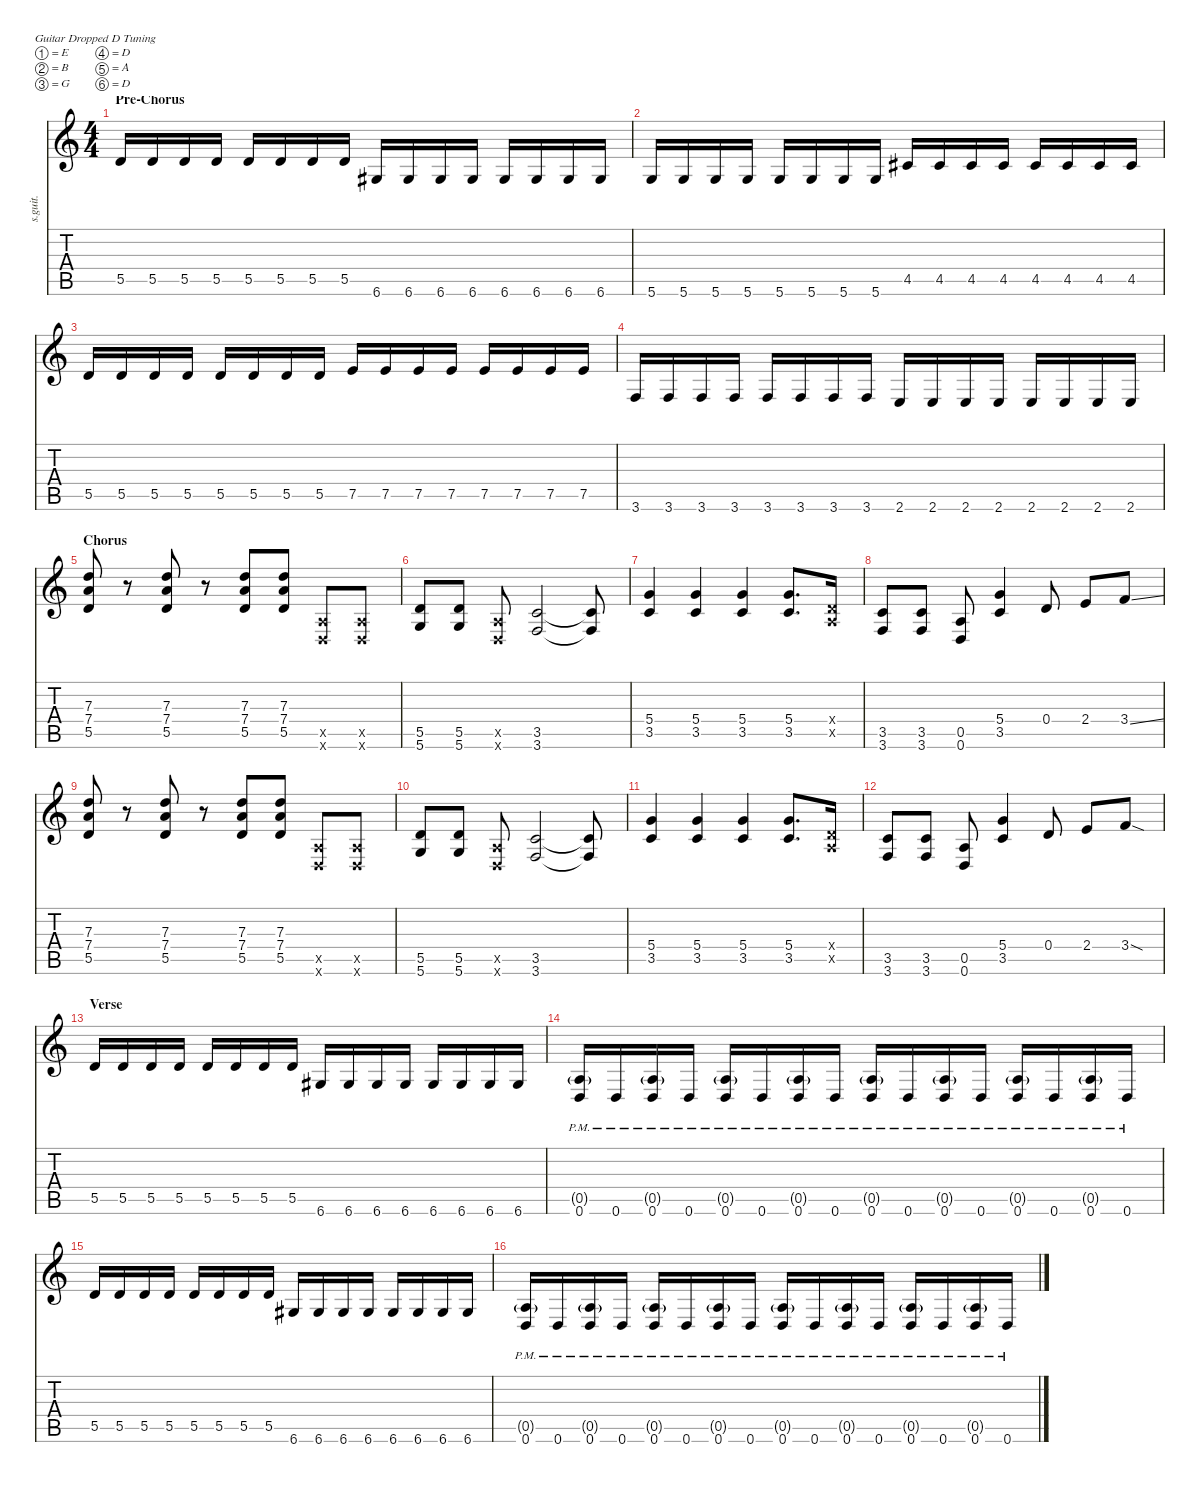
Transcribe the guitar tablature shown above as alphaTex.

\defaultSystemsLayout 4
\hideDynamics
\bracketExtendMode nobrackets
\track ("Synyster Gates (Lead)" "s.guit.") {instrument distortionguitar}
\staff {score tabs}
\tuning (E4 B3 G3 D3 A2 D2)
\ts (4 4)
\section ("" "Pre-Chorus")
\tempo (125 hide)
\clef g2
\ks c
5.5.16{lyrics (0 "") lyrics (1 "") lyrics (2 "") lyrics (3 "") lyrics (4 "") dy f} 5.5.16{lyrics (0 "") lyrics (1 "") lyrics (2 "") lyrics (3 "") lyrics (4 "")} 5.5.16{lyrics (0 "") lyrics (1 "") lyrics (2 "") lyrics (3 "") lyrics (4 "")} 5.5.16{lyrics (0 "") lyrics (1 "") lyrics (2 "") lyrics (3 "") lyrics (4 "")} 5.5.16{lyrics (0 "") lyrics (1 "") lyrics (2 "") lyrics (3 "") lyrics (4 "")} 5.5.16{lyrics (0 "") lyrics (1 "") lyrics (2 "") lyrics (3 "") lyrics (4 "")} 5.5.16{lyrics (0 "") lyrics (1 "") lyrics (2 "") lyrics (3 "") lyrics (4 "")} 5.5.16{lyrics (0 "") lyrics (1 "") lyrics (2 "") lyrics (3 "") lyrics (4 "")} 6.6{acc #}.16{lyrics (0 "") lyrics (1 "") lyrics (2 "") lyrics (3 "") lyrics (4 "")} 6.6{acc #}.16{lyrics (0 "") lyrics (1 "") lyrics (2 "") lyrics (3 "") lyrics (4 "")} 6.6{acc #}.16{lyrics (0 "") lyrics (1 "") lyrics (2 "") lyrics (3 "") lyrics (4 "")} 6.6{acc #}.16{lyrics (0 "") lyrics (1 "") lyrics (2 "") lyrics (3 "") lyrics (4 "")} 6.6{acc #}.16{lyrics (0 "") lyrics (1 "") lyrics (2 "") lyrics (3 "") lyrics (4 "")} 6.6{acc #}.16{lyrics (0 "") lyrics (1 "") lyrics (2 "") lyrics (3 "") lyrics (4 "")} 6.6{acc #}.16{lyrics (0 "") lyrics (1 "") lyrics (2 "") lyrics (3 "") lyrics (4 "")} 6.6{acc #}.16{lyrics (0 "") lyrics (1 "") lyrics (2 "") lyrics (3 "") lyrics (4 "")} |
5.6.16{lyrics (0 "") lyrics (1 "") lyrics (2 "") lyrics (3 "") lyrics (4 "")} 5.6.16{lyrics (0 "") lyrics (1 "") lyrics (2 "") lyrics (3 "") lyrics (4 "")} 5.6.16{lyrics (0 "") lyrics (1 "") lyrics (2 "") lyrics (3 "") lyrics (4 "")} 5.6.16{lyrics (0 "") lyrics (1 "") lyrics (2 "") lyrics (3 "") lyrics (4 "")} 5.6.16{lyrics (0 "") lyrics (1 "") lyrics (2 "") lyrics (3 "") lyrics (4 "")} 5.6.16{lyrics (0 "") lyrics (1 "") lyrics (2 "") lyrics (3 "") lyrics (4 "")} 5.6.16{lyrics (0 "") lyrics (1 "") lyrics (2 "") lyrics (3 "") lyrics (4 "")} 5.6.16{lyrics (0 "") lyrics (1 "") lyrics (2 "") lyrics (3 "") lyrics (4 "")} 4.5{acc #}.16{lyrics (0 "") lyrics (1 "") lyrics (2 "") lyrics (3 "") lyrics (4 "")} 4.5{acc #}.16{lyrics (0 "") lyrics (1 "") lyrics (2 "") lyrics (3 "") lyrics (4 "")} 4.5{acc #}.16{lyrics (0 "") lyrics (1 "") lyrics (2 "") lyrics (3 "") lyrics (4 "")} 4.5{acc #}.16{lyrics (0 "") lyrics (1 "") lyrics (2 "") lyrics (3 "") lyrics (4 "")} 4.5{acc #}.16{lyrics (0 "") lyrics (1 "") lyrics (2 "") lyrics (3 "") lyrics (4 "")} 4.5{acc #}.16{lyrics (0 "") lyrics (1 "") lyrics (2 "") lyrics (3 "") lyrics (4 "")} 4.5{acc #}.16{lyrics (0 "") lyrics (1 "") lyrics (2 "") lyrics (3 "") lyrics (4 "")} 4.5{acc #}.16{lyrics (0 "") lyrics (1 "") lyrics (2 "") lyrics (3 "") lyrics (4 "")} |
5.5.16{lyrics (0 "") lyrics (1 "") lyrics (2 "") lyrics (3 "") lyrics (4 "")} 5.5.16{lyrics (0 "") lyrics (1 "") lyrics (2 "") lyrics (3 "") lyrics (4 "")} 5.5.16{lyrics (0 "") lyrics (1 "") lyrics (2 "") lyrics (3 "") lyrics (4 "")} 5.5.16{lyrics (0 "") lyrics (1 "") lyrics (2 "") lyrics (3 "") lyrics (4 "")} 5.5.16{lyrics (0 "") lyrics (1 "") lyrics (2 "") lyrics (3 "") lyrics (4 "")} 5.5.16{lyrics (0 "") lyrics (1 "") lyrics (2 "") lyrics (3 "") lyrics (4 "")} 5.5.16{lyrics (0 "") lyrics (1 "") lyrics (2 "") lyrics (3 "") lyrics (4 "")} 5.5.16{lyrics (0 "") lyrics (1 "") lyrics (2 "") lyrics (3 "") lyrics (4 "")} 7.5.16{lyrics (0 "") lyrics (1 "") lyrics (2 "") lyrics (3 "") lyrics (4 "")} 7.5.16{lyrics (0 "") lyrics (1 "") lyrics (2 "") lyrics (3 "") lyrics (4 "")} 7.5.16{lyrics (0 "") lyrics (1 "") lyrics (2 "") lyrics (3 "") lyrics (4 "")} 7.5.16{lyrics (0 "") lyrics (1 "") lyrics (2 "") lyrics (3 "") lyrics (4 "")} 7.5.16{lyrics (0 "") lyrics (1 "") lyrics (2 "") lyrics (3 "") lyrics (4 "")} 7.5.16{lyrics (0 "") lyrics (1 "") lyrics (2 "") lyrics (3 "") lyrics (4 "")} 7.5.16{lyrics (0 "") lyrics (1 "") lyrics (2 "") lyrics (3 "") lyrics (4 "")} 7.5.16{lyrics (0 "") lyrics (1 "") lyrics (2 "") lyrics (3 "") lyrics (4 "")} |
3.6.16{lyrics (0 "") lyrics (1 "") lyrics (2 "") lyrics (3 "") lyrics (4 "")} 3.6.16{lyrics (0 "") lyrics (1 "") lyrics (2 "") lyrics (3 "") lyrics (4 "")} 3.6.16{lyrics (0 "") lyrics (1 "") lyrics (2 "") lyrics (3 "") lyrics (4 "")} 3.6.16{lyrics (0 "") lyrics (1 "") lyrics (2 "") lyrics (3 "") lyrics (4 "")} 3.6.16{lyrics (0 "") lyrics (1 "") lyrics (2 "") lyrics (3 "") lyrics (4 "")} 3.6.16{lyrics (0 "") lyrics (1 "") lyrics (2 "") lyrics (3 "") lyrics (4 "")} 3.6.16{lyrics (0 "") lyrics (1 "") lyrics (2 "") lyrics (3 "") lyrics (4 "")} 3.6.16{lyrics (0 "") lyrics (1 "") lyrics (2 "") lyrics (3 "") lyrics (4 "")} 2.6.16{lyrics (0 "") lyrics (1 "") lyrics (2 "") lyrics (3 "") lyrics (4 "")} 2.6.16{lyrics (0 "") lyrics (1 "") lyrics (2 "") lyrics (3 "") lyrics (4 "")} 2.6.16{lyrics (0 "") lyrics (1 "") lyrics (2 "") lyrics (3 "") lyrics (4 "")} 2.6.16{lyrics (0 "") lyrics (1 "") lyrics (2 "") lyrics (3 "") lyrics (4 "")} 2.6.16{lyrics (0 "") lyrics (1 "") lyrics (2 "") lyrics (3 "") lyrics (4 "")} 2.6.16{lyrics (0 "") lyrics (1 "") lyrics (2 "") lyrics (3 "") lyrics (4 "")} 2.6.16{lyrics (0 "") lyrics (1 "") lyrics (2 "") lyrics (3 "") lyrics (4 "")} 2.6.16{lyrics (0 "") lyrics (1 "") lyrics (2 "") lyrics (3 "") lyrics (4 "")} |
\section ("" "Chorus")
(7.3 7.4 5.5).8{lyrics (0 "") lyrics (1 "") lyrics (2 "") lyrics (3 "") lyrics (4 "")} r.8 (7.3 7.4 5.5).8{lyrics (0 "") lyrics (1 "") lyrics (2 "") lyrics (3 "") lyrics (4 "")} r.8 (7.3 7.4 5.5).8{lyrics (0 "") lyrics (1 "") lyrics (2 "") lyrics (3 "") lyrics (4 "")} (7.3 7.4 5.5).8{lyrics (0 "") lyrics (1 "") lyrics (2 "") lyrics (3 "") lyrics (4 "")} (0.5{x} 0.6{x}).8{lyrics (0 "") lyrics (1 "") lyrics (2 "") lyrics (3 "") lyrics (4 "")} (0.5{x} 0.6{x}).8{lyrics (0 "") lyrics (1 "") lyrics (2 "") lyrics (3 "") lyrics (4 "")} |
(5.5 5.6).8{lyrics (0 "") lyrics (1 "") lyrics (2 "") lyrics (3 "") lyrics (4 "")} (5.5 5.6).8{lyrics (0 "") lyrics (1 "") lyrics (2 "") lyrics (3 "") lyrics (4 "")} (0.5{x} 0.6{x}).8{lyrics (0 "") lyrics (1 "") lyrics (2 "") lyrics (3 "") lyrics (4 "")} (3.5 3.6).2{lyrics (0 "") lyrics (1 "") lyrics (2 "") lyrics (3 "") lyrics (4 "")} (3.5{t} 3.6{t}).8{lyrics (0 "") lyrics (1 "") lyrics (2 "") lyrics (3 "") lyrics (4 "")} |
(5.4 3.5).4{lyrics (0 "") lyrics (1 "") lyrics (2 "") lyrics (3 "") lyrics (4 "")} (5.4 3.5).4{lyrics (0 "") lyrics (1 "") lyrics (2 "") lyrics (3 "") lyrics (4 "")} (5.4 3.5).4{lyrics (0 "") lyrics (1 "") lyrics (2 "") lyrics (3 "") lyrics (4 "")} (5.4 3.5).8{d lyrics (0 "") lyrics (1 "") lyrics (2 "") lyrics (3 "") lyrics (4 "")} (0.4{x} 0.5{x}).16{lyrics (0 "") lyrics (1 "") lyrics (2 "") lyrics (3 "") lyrics (4 "")} |
(3.5 3.6).8{lyrics (0 "") lyrics (1 "") lyrics (2 "") lyrics (3 "") lyrics (4 "")} (3.5 3.6).8{lyrics (0 "") lyrics (1 "") lyrics (2 "") lyrics (3 "") lyrics (4 "")} (0.5 0.6).8{lyrics (0 "") lyrics (1 "") lyrics (2 "") lyrics (3 "") lyrics (4 "")} (5.4 3.5).4{lyrics (0 "") lyrics (1 "") lyrics (2 "") lyrics (3 "") lyrics (4 "")} 0.4.8{lyrics (0 "") lyrics (1 "") lyrics (2 "") lyrics (3 "") lyrics (4 "")} 2.4.8{lyrics (0 "") lyrics (1 "") lyrics (2 "") lyrics (3 "") lyrics (4 "")} 3.4{ss}.8{lyrics (0 "") lyrics (1 "") lyrics (2 "") lyrics (3 "") lyrics (4 "")} |
(7.3 7.4 5.5).8{lyrics (0 "") lyrics (1 "") lyrics (2 "") lyrics (3 "") lyrics (4 "")} r.8 (7.3 7.4 5.5).8{lyrics (0 "") lyrics (1 "") lyrics (2 "") lyrics (3 "") lyrics (4 "")} r.8 (7.3 7.4 5.5).8{lyrics (0 "") lyrics (1 "") lyrics (2 "") lyrics (3 "") lyrics (4 "")} (7.3 7.4 5.5).8{lyrics (0 "") lyrics (1 "") lyrics (2 "") lyrics (3 "") lyrics (4 "")} (0.5{x} 0.6{x}).8{lyrics (0 "") lyrics (1 "") lyrics (2 "") lyrics (3 "") lyrics (4 "")} (0.5{x} 0.6{x}).8{lyrics (0 "") lyrics (1 "") lyrics (2 "") lyrics (3 "") lyrics (4 "")} |
(5.5 5.6).8{lyrics (0 "") lyrics (1 "") lyrics (2 "") lyrics (3 "") lyrics (4 "")} (5.5 5.6).8{lyrics (0 "") lyrics (1 "") lyrics (2 "") lyrics (3 "") lyrics (4 "")} (0.5{x} 0.6{x}).8{lyrics (0 "") lyrics (1 "") lyrics (2 "") lyrics (3 "") lyrics (4 "")} (3.5 3.6).2{lyrics (0 "") lyrics (1 "") lyrics (2 "") lyrics (3 "") lyrics (4 "")} (3.5{t} 3.6{t}).8{lyrics (0 "") lyrics (1 "") lyrics (2 "") lyrics (3 "") lyrics (4 "")} |
(5.4 3.5).4{lyrics (0 "") lyrics (1 "") lyrics (2 "") lyrics (3 "") lyrics (4 "")} (5.4 3.5).4{lyrics (0 "") lyrics (1 "") lyrics (2 "") lyrics (3 "") lyrics (4 "")} (5.4 3.5).4{lyrics (0 "") lyrics (1 "") lyrics (2 "") lyrics (3 "") lyrics (4 "")} (5.4 3.5).8{d lyrics (0 "") lyrics (1 "") lyrics (2 "") lyrics (3 "") lyrics (4 "")} (0.4{x} 0.5{x}).16{lyrics (0 "") lyrics (1 "") lyrics (2 "") lyrics (3 "") lyrics (4 "")} |
(3.5 3.6).8{lyrics (0 "") lyrics (1 "") lyrics (2 "") lyrics (3 "") lyrics (4 "")} (3.5 3.6).8{lyrics (0 "") lyrics (1 "") lyrics (2 "") lyrics (3 "") lyrics (4 "")} (0.5 0.6).8{lyrics (0 "") lyrics (1 "") lyrics (2 "") lyrics (3 "") lyrics (4 "")} (5.4 3.5).4{lyrics (0 "") lyrics (1 "") lyrics (2 "") lyrics (3 "") lyrics (4 "")} 0.4.8{lyrics (0 "") lyrics (1 "") lyrics (2 "") lyrics (3 "") lyrics (4 "")} 2.4.8{lyrics (0 "") lyrics (1 "") lyrics (2 "") lyrics (3 "") lyrics (4 "")} 3.4{sod}.8{lyrics (0 "") lyrics (1 "") lyrics (2 "") lyrics (3 "") lyrics (4 "")} |
\section ("" "Verse")
5.5.16{lyrics (0 "") lyrics (1 "") lyrics (2 "") lyrics (3 "") lyrics (4 "")} 5.5.16{lyrics (0 "") lyrics (1 "") lyrics (2 "") lyrics (3 "") lyrics (4 "")} 5.5.16{lyrics (0 "") lyrics (1 "") lyrics (2 "") lyrics (3 "") lyrics (4 "")} 5.5.16{lyrics (0 "") lyrics (1 "") lyrics (2 "") lyrics (3 "") lyrics (4 "")} 5.5.16{lyrics (0 "") lyrics (1 "") lyrics (2 "") lyrics (3 "") lyrics (4 "")} 5.5.16{lyrics (0 "") lyrics (1 "") lyrics (2 "") lyrics (3 "") lyrics (4 "")} 5.5.16{lyrics (0 "") lyrics (1 "") lyrics (2 "") lyrics (3 "") lyrics (4 "")} 5.5.16{lyrics (0 "") lyrics (1 "") lyrics (2 "") lyrics (3 "") lyrics (4 "")} 6.6{acc #}.16{lyrics (0 "") lyrics (1 "") lyrics (2 "") lyrics (3 "") lyrics (4 "")} 6.6{acc #}.16{lyrics (0 "") lyrics (1 "") lyrics (2 "") lyrics (3 "") lyrics (4 "")} 6.6{acc #}.16{lyrics (0 "") lyrics (1 "") lyrics (2 "") lyrics (3 "") lyrics (4 "")} 6.6{acc #}.16{lyrics (0 "") lyrics (1 "") lyrics (2 "") lyrics (3 "") lyrics (4 "")} 6.6{acc #}.16{lyrics (0 "") lyrics (1 "") lyrics (2 "") lyrics (3 "") lyrics (4 "")} 6.6{acc #}.16{lyrics (0 "") lyrics (1 "") lyrics (2 "") lyrics (3 "") lyrics (4 "")} 6.6{acc #}.16{lyrics (0 "") lyrics (1 "") lyrics (2 "") lyrics (3 "") lyrics (4 "")} 6.6{acc #}.16{lyrics (0 "") lyrics (1 "") lyrics (2 "") lyrics (3 "") lyrics (4 "")} |
(0.5{g pm} 0.6{pm}).16{lyrics (0 "") lyrics (1 "") lyrics (2 "") lyrics (3 "") lyrics (4 "")} 0.6{pm}.16{lyrics (0 "") lyrics (1 "") lyrics (2 "") lyrics (3 "") lyrics (4 "")} (0.5{g pm} 0.6{pm}).16{lyrics (0 "") lyrics (1 "") lyrics (2 "") lyrics (3 "") lyrics (4 "")} 0.6{pm}.16{lyrics (0 "") lyrics (1 "") lyrics (2 "") lyrics (3 "") lyrics (4 "")} (0.5{g pm} 0.6{pm}).16{lyrics (0 "") lyrics (1 "") lyrics (2 "") lyrics (3 "") lyrics (4 "")} 0.6{pm}.16{lyrics (0 "") lyrics (1 "") lyrics (2 "") lyrics (3 "") lyrics (4 "")} (0.5{g pm} 0.6{pm}).16{lyrics (0 "") lyrics (1 "") lyrics (2 "") lyrics (3 "") lyrics (4 "")} 0.6{pm}.16{lyrics (0 "") lyrics (1 "") lyrics (2 "") lyrics (3 "") lyrics (4 "")} (0.5{g pm} 0.6{pm}).16{lyrics (0 "") lyrics (1 "") lyrics (2 "") lyrics (3 "") lyrics (4 "")} 0.6{pm}.16{lyrics (0 "") lyrics (1 "") lyrics (2 "") lyrics (3 "") lyrics (4 "")} (0.5{g pm} 0.6{pm}).16{lyrics (0 "") lyrics (1 "") lyrics (2 "") lyrics (3 "") lyrics (4 "")} 0.6{pm}.16{lyrics (0 "") lyrics (1 "") lyrics (2 "") lyrics (3 "") lyrics (4 "")} (0.5{g pm} 0.6{pm}).16{lyrics (0 "") lyrics (1 "") lyrics (2 "") lyrics (3 "") lyrics (4 "")} 0.6{pm}.16{lyrics (0 "") lyrics (1 "") lyrics (2 "") lyrics (3 "") lyrics (4 "")} (0.5{g pm} 0.6{pm}).16{lyrics (0 "") lyrics (1 "") lyrics (2 "") lyrics (3 "") lyrics (4 "")} 0.6{pm}.16{lyrics (0 "") lyrics (1 "") lyrics (2 "") lyrics (3 "") lyrics (4 "")} |
5.5.16{lyrics (0 "") lyrics (1 "") lyrics (2 "") lyrics (3 "") lyrics (4 "")} 5.5.16{lyrics (0 "") lyrics (1 "") lyrics (2 "") lyrics (3 "") lyrics (4 "")} 5.5.16{lyrics (0 "") lyrics (1 "") lyrics (2 "") lyrics (3 "") lyrics (4 "")} 5.5.16{lyrics (0 "") lyrics (1 "") lyrics (2 "") lyrics (3 "") lyrics (4 "")} 5.5.16{lyrics (0 "") lyrics (1 "") lyrics (2 "") lyrics (3 "") lyrics (4 "")} 5.5.16{lyrics (0 "") lyrics (1 "") lyrics (2 "") lyrics (3 "") lyrics (4 "")} 5.5.16{lyrics (0 "") lyrics (1 "") lyrics (2 "") lyrics (3 "") lyrics (4 "")} 5.5.16{lyrics (0 "") lyrics (1 "") lyrics (2 "") lyrics (3 "") lyrics (4 "")} 6.6{acc #}.16{lyrics (0 "") lyrics (1 "") lyrics (2 "") lyrics (3 "") lyrics (4 "")} 6.6{acc #}.16{lyrics (0 "") lyrics (1 "") lyrics (2 "") lyrics (3 "") lyrics (4 "")} 6.6{acc #}.16{lyrics (0 "") lyrics (1 "") lyrics (2 "") lyrics (3 "") lyrics (4 "")} 6.6{acc #}.16{lyrics (0 "") lyrics (1 "") lyrics (2 "") lyrics (3 "") lyrics (4 "")} 6.6{acc #}.16{lyrics (0 "") lyrics (1 "") lyrics (2 "") lyrics (3 "") lyrics (4 "")} 6.6{acc #}.16{lyrics (0 "") lyrics (1 "") lyrics (2 "") lyrics (3 "") lyrics (4 "")} 6.6{acc #}.16{lyrics (0 "") lyrics (1 "") lyrics (2 "") lyrics (3 "") lyrics (4 "")} 6.6{acc #}.16{lyrics (0 "") lyrics (1 "") lyrics (2 "") lyrics (3 "") lyrics (4 "")} |
(0.5{g pm} 0.6{pm}).16{lyrics (0 "") lyrics (1 "") lyrics (2 "") lyrics (3 "") lyrics (4 "")} 0.6{pm}.16{lyrics (0 "") lyrics (1 "") lyrics (2 "") lyrics (3 "") lyrics (4 "")} (0.5{g pm} 0.6{pm}).16{lyrics (0 "") lyrics (1 "") lyrics (2 "") lyrics (3 "") lyrics (4 "")} 0.6{pm}.16{lyrics (0 "") lyrics (1 "") lyrics (2 "") lyrics (3 "") lyrics (4 "")} (0.5{g pm} 0.6{pm}).16{lyrics (0 "") lyrics (1 "") lyrics (2 "") lyrics (3 "") lyrics (4 "")} 0.6{pm}.16{lyrics (0 "") lyrics (1 "") lyrics (2 "") lyrics (3 "") lyrics (4 "")} (0.5{g pm} 0.6{pm}).16{lyrics (0 "") lyrics (1 "") lyrics (2 "") lyrics (3 "") lyrics (4 "")} 0.6{pm}.16{lyrics (0 "") lyrics (1 "") lyrics (2 "") lyrics (3 "") lyrics (4 "")} (0.5{g pm} 0.6{pm}).16{lyrics (0 "") lyrics (1 "") lyrics (2 "") lyrics (3 "") lyrics (4 "")} 0.6{pm}.16{lyrics (0 "") lyrics (1 "") lyrics (2 "") lyrics (3 "") lyrics (4 "")} (0.5{g pm} 0.6{pm}).16{lyrics (0 "") lyrics (1 "") lyrics (2 "") lyrics (3 "") lyrics (4 "")} 0.6{pm}.16{lyrics (0 "") lyrics (1 "") lyrics (2 "") lyrics (3 "") lyrics (4 "")} (0.5{g pm} 0.6{pm}).16{lyrics (0 "") lyrics (1 "") lyrics (2 "") lyrics (3 "") lyrics (4 "")} 0.6{pm}.16{lyrics (0 "") lyrics (1 "") lyrics (2 "") lyrics (3 "") lyrics (4 "")} (0.5{g pm} 0.6{pm}).16{lyrics (0 "") lyrics (1 "") lyrics (2 "") lyrics (3 "") lyrics (4 "")} 0.6{pm}.16{lyrics (0 "") lyrics (1 "") lyrics (2 "") lyrics (3 "") lyrics (4 "")}
